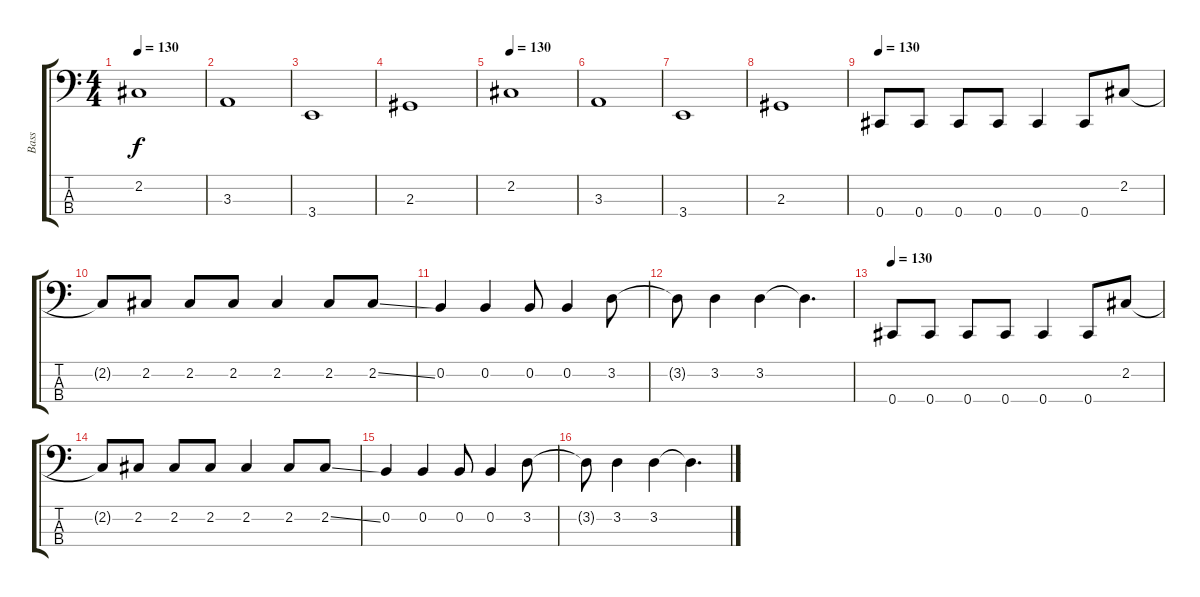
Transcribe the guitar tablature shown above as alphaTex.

\track ("Bass" "Bass") {instrument electricbasspick}
\staff {score tabs}
\tuning (E2 B1 Gb1 Db1) {hide}
\ts (4 4)
\tempo 130
\clef f4
\ks c
2.2.1{dy f} |
3.3.1 |
3.4.1 |
2.3.1 |
\tempo 130
2.2.1 |
3.3.1 |
3.4.1 |
2.3.1 |
\tempo 140
\tempo 130
0.4.8 0.4.8 0.4.8 0.4.8 0.4.4 0.4.8 2.2.8 |
2.2{t}.8 2.2.8 2.2.8 2.2.8 2.2.4 2.2.8 2.2{ss}.8 |
0.2.4 0.2.4 0.2.8 0.2.4 3.2.8 |
3.2{t}.8 3.2.4 3.2.4 3.2{t}.4{d} |
\tempo 140
\tempo 130
0.4.8 0.4.8 0.4.8 0.4.8 0.4.4 0.4.8 2.2.8 |
2.2{t}.8 2.2.8 2.2.8 2.2.8 2.2.4 2.2.8 2.2{ss}.8 |
0.2.4 0.2.4 0.2.8 0.2.4 3.2.8 |
3.2{t}.8 3.2.4 3.2.4 3.2{t}.4{d}
